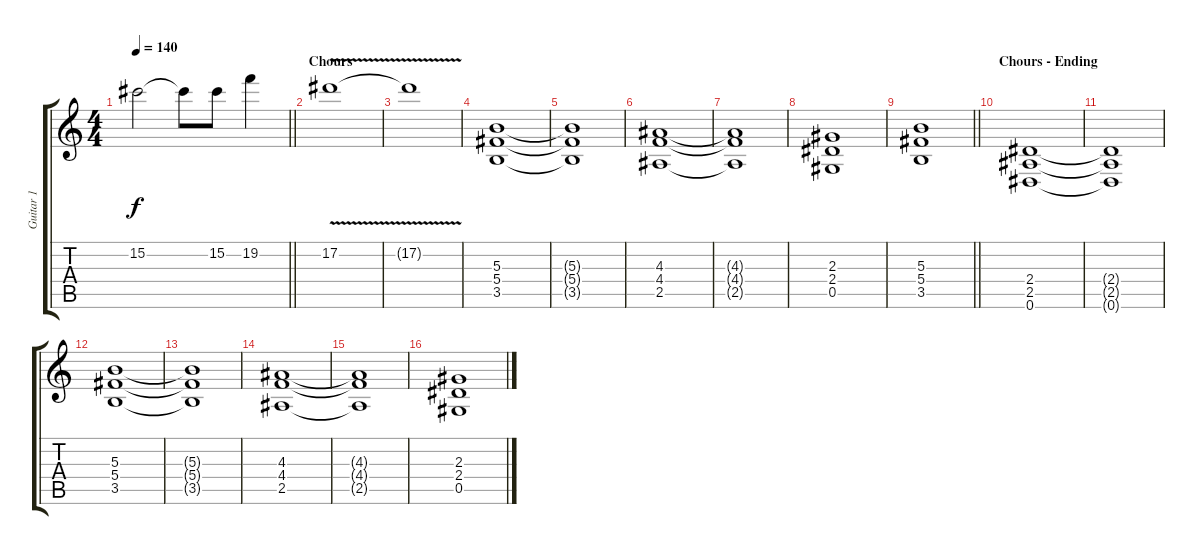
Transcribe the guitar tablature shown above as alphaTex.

\track ("Guitar 1" "Guitar 1") {instrument distortionguitar}
\staff {score tabs}
\tuning (Eb4 Bb3 Gb3 Db3 Ab2 Eb2) {hide}
\ts (4 4)
\tempo 140
\clef g2
\barLineRight lightlight
\ks c
15.2{t}.2{dy f} 15.2{t}.8 15.2.8 19.2.4 |
\section ("" "Chours")
17.2{v}.1 |
17.2{t}.1{volume 6} |
(5.3 5.4 3.5).1{volume 13 instrument distortionguitar} |
(5.3{t} 5.4{t} 3.5{t}).1 |
(4.3 4.4 2.5).1 |
(4.3{t} 4.4{t} 2.5{t}).1 |
(2.3 2.4 0.5).1 |
\barLineRight lightlight
(5.3 5.4 3.5).1 |
\section ("" "Chours - Ending")
(2.4 2.5 0.6).1 |
(2.4{t} 2.5{t} 0.6{t}).1 |
(5.3 5.4 3.5).1 |
(5.3{t} 5.4{t} 3.5{t}).1 |
(4.3 4.4 2.5).1 |
(4.3{t} 4.4{t} 2.5{t}).1 |
(2.3 2.4 0.5).1
